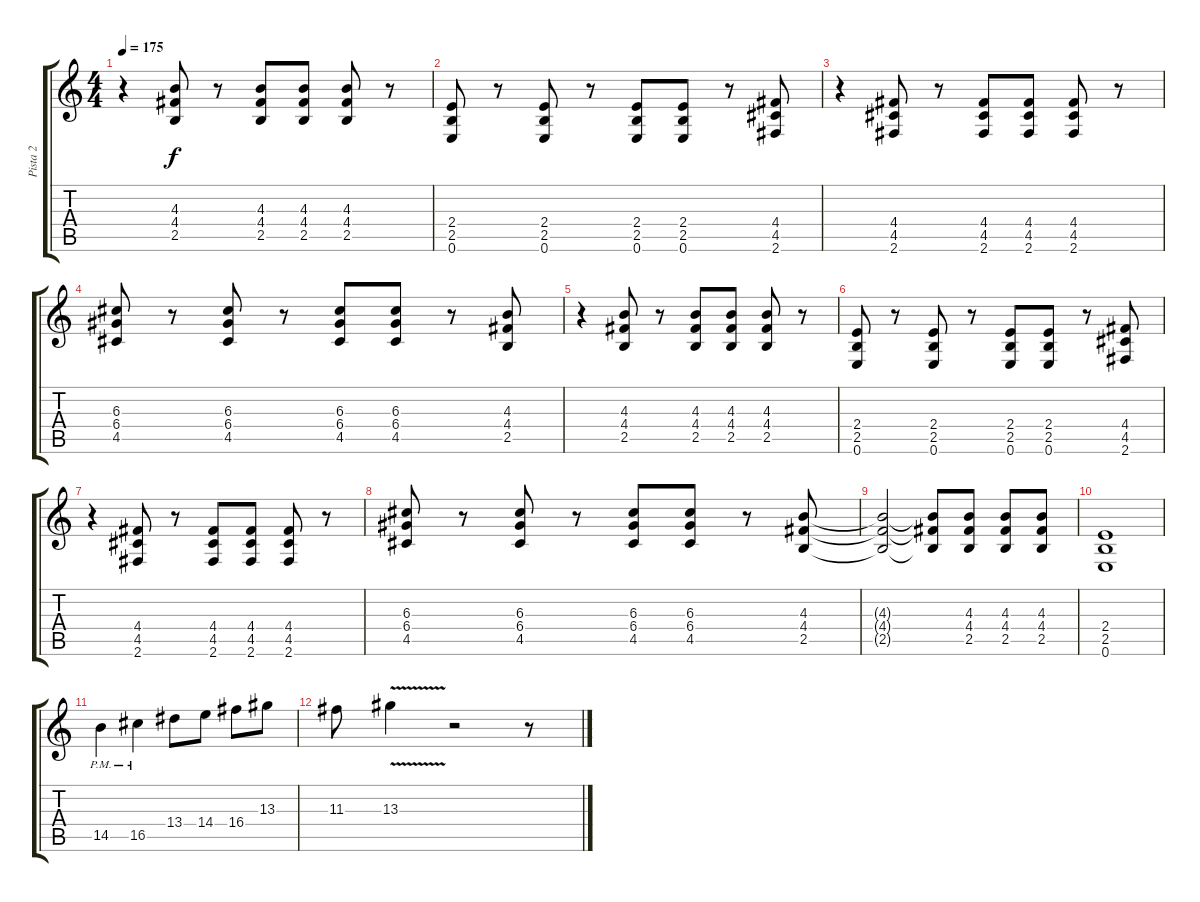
\track ("Pista 2" "Pista 2") {instrument overdrivenguitar}
\staff {score tabs}
\tuning (E4 B3 G3 D3 A2 E2) {hide}
\ts (4 4)
\tempo 175
\clef g2
\ks c
r.4{dy f} (4.3 4.4 2.5).8 r.8 (4.3 4.4 2.5).8 (4.3 4.4 2.5).8 (4.3 4.4 2.5).8 r.8 |
(2.4 2.5 0.6).8 r.8 (2.4 2.5 0.6).8 r.8 (2.4 2.5 0.6).8 (2.4 2.5 0.6).8 r.8 (4.4 4.5 2.6).8 |
r.4 (4.4 4.5 2.6).8 r.8 (4.4 4.5 2.6).8 (4.4 4.5 2.6).8 (4.4 4.5 2.6).8 r.8 |
(6.3 6.4 4.5).8 r.8 (6.3 6.4 4.5).8 r.8 (6.3 6.4 4.5).8 (6.3 6.4 4.5).8 r.8 (4.3 4.4 2.5).8 |
r.4 (4.3 4.4 2.5).8 r.8 (4.3 4.4 2.5).8 (4.3 4.4 2.5).8 (4.3 4.4 2.5).8 r.8 |
(2.4 2.5 0.6).8 r.8 (2.4 2.5 0.6).8 r.8 (2.4 2.5 0.6).8 (2.4 2.5 0.6).8 r.8 (4.4 4.5 2.6).8 |
r.4 (4.4 4.5 2.6).8 r.8 (4.4 4.5 2.6).8 (4.4 4.5 2.6).8 (4.4 4.5 2.6).8 r.8 |
(6.3 6.4 4.5).8 r.8 (6.3 6.4 4.5).8 r.8 (6.3 6.4 4.5).8 (6.3 6.4 4.5).8 r.8 (4.3 4.4 2.5).8 |
(4.3{t} 4.4{t} 2.5{t}).2 (4.3{t} 4.4{t} 2.5{t}).8 (4.3 4.4 2.5).8 (4.3 4.4 2.5).8 (4.3 4.4 2.5).8 |
(2.4 2.5 0.6).1 |
14.5{pm}.4 16.5{pm}.4 13.4.8 14.4.8 16.4.8 13.3.8 |
11.3.8 13.3{v}.4 r.2 r.8
